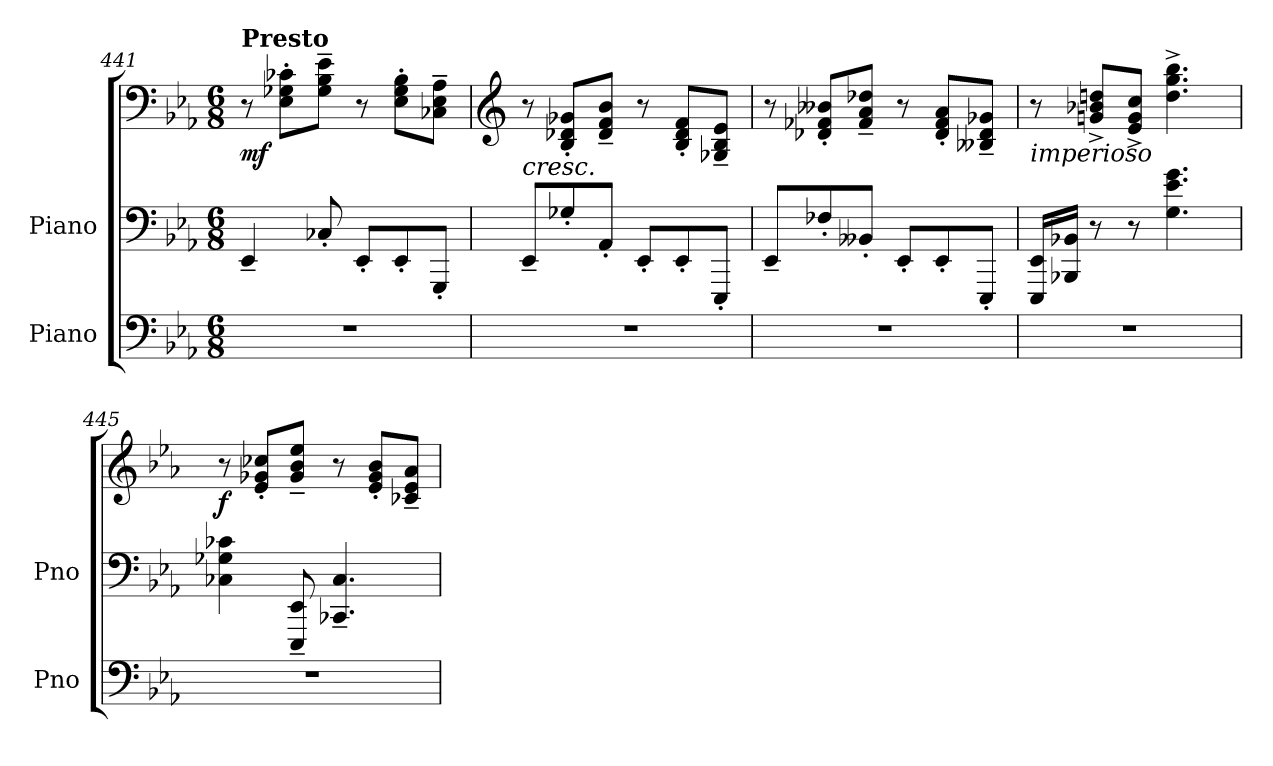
**kern	**kern	**kern	**dynam
*part2	*part1	*part1	*part1
*staff3	*staff2	*staff1	*staff1/2
*I"Piano	*I"Piano	*	*
*I'Pno	*I'Pno	*	*
!!LO:PB:g=z
*clefF4	*clefF4	*clefF4	*
*k[b-e-a-]	*k[b-e-a-]	*k[b-e-a-]	*
*M6/8	*M6/8	*M6/8	*
=441	=441	=441	=441
!	!	!LO:TX:a:B:t=Presto	!
!	!	!	!LO:DY:b
2.r	4EE-~/	8r	mf
.	.	8E-\' 8G-X\' 8c-X\'L	.
.	8C-X'/	8G-\~ 8B-\~ 8e-\~J	.
.	8EE-'/L	8r	.
.	8EE-'/	8E-\' 8G-\' 8B-\'L	.
.	8GGG'/J	8C-X\~ 8E-\~ 8A-\~J	.
=442	=442	=442	=442
*	*	*clefG2	*
!	!	!LO:TX:b:i:t=cresc.	!
2.r	8EE-~/L	8r	.
.	8G-X'/	8B-/' 8d-X/' 8g-X/'L	.
.	8AA-'/J	8d-/~ 8f/~ 8b-/~J	.
.	8EE-'/L	8r	.
.	8EE-'/	8B-/' 8d-/' 8f/'L	.
.	8EEE-'/J	8G-X/~ 8B-/~ 8e-/~J	.
=443	=443	=443	=443
2.r	8EE-~/L	8r	.
.	8F-X'/	8d-X/' 8f-X/' 8b--X/'L	.
.	8BB--X'/J	8f-/~ 8a-/~ 8dd-X/~J	.
.	8EE-'/L	8r	.
.	8EE-'/	8d-/' 8f-/' 8a-/'L	.
.	8EEE-'/J	8B--X/~ 8d-/~ 8g-X/~J	.
=444	=444	=444	=444
!	!	!LO:TX:b:i:t=imperioso	!
2.r	16EEE-/ 16EE-/LL	8r	.
.	16BBB-X/ 16BB-X/JJ	.	.
.	8r	8gn/^ 8b-X/^ 8ddn/^L	.
.	8r	8e-/^ 8g/^ 8cc/^J	.
.	4.G\ 4.e-\ 4.g\	4.dd\^ 4.gg\^ 4.bb-\^	.
!!LO:LB:g=z
=445	=445	=445	=445
!	!	!	!LO:DY:b
2.r	4C-X\ 4G-X\ 4c-X\	8r	f
.	.	8e-/' 8g-X/' 8cc-X/'L	.
.	8EEE-/~ 8EE-/~	8g-/~ 8b-/~ 8ee-/~J	.
.	4.CC-X/~ 4.C-/~	8r	.
.	.	8e-/' 8g-/' 8b-/'L	.
.	.	8c-X/~ 8e-/~ 8a-/~J	.
=	=	=	=
*-	*-	*-	*-
